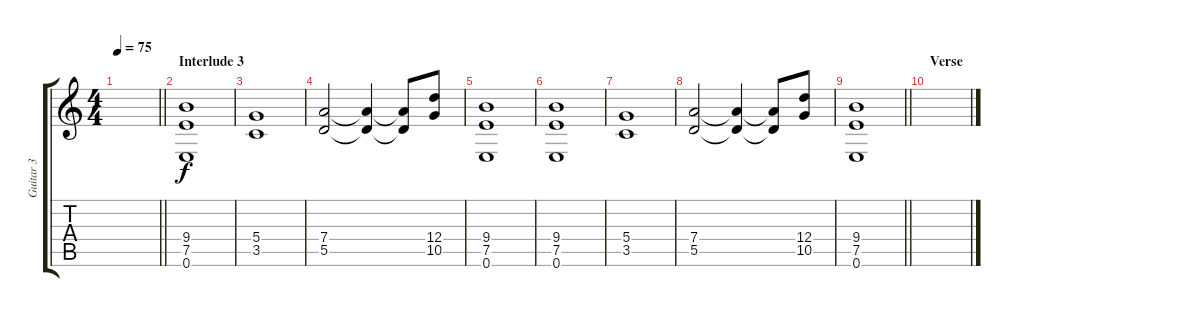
\track ("Guitar 3" "Guitar 3") {instrument distortionguitar}
\staff {score tabs}
\tuning (E4 B3 G3 D3 A2 E2) {hide}
\ts (4 4)
\tempo 75
\clef g2
\barLineRight lightlight
\ks c
|
\section ("" "Interlude 3")
(9.4 7.5 0.6).1 |
(5.4 3.5).1 |
(7.4 5.5).2 (7.4{t} 5.5{t}).4 (7.4{t} 5.5{t}).8 (12.4 10.5).8 |
(9.4 7.5 0.6).1 |
(9.4 7.5 0.6).1 |
(5.4 3.5).1 |
(7.4 5.5).2 (7.4{t} 5.5{t}).4 (7.4{t} 5.5{t}).8 (12.4 10.5).8 |
\barLineRight lightlight
(9.4 7.5 0.6).1 |
\section ("" "Verse")
